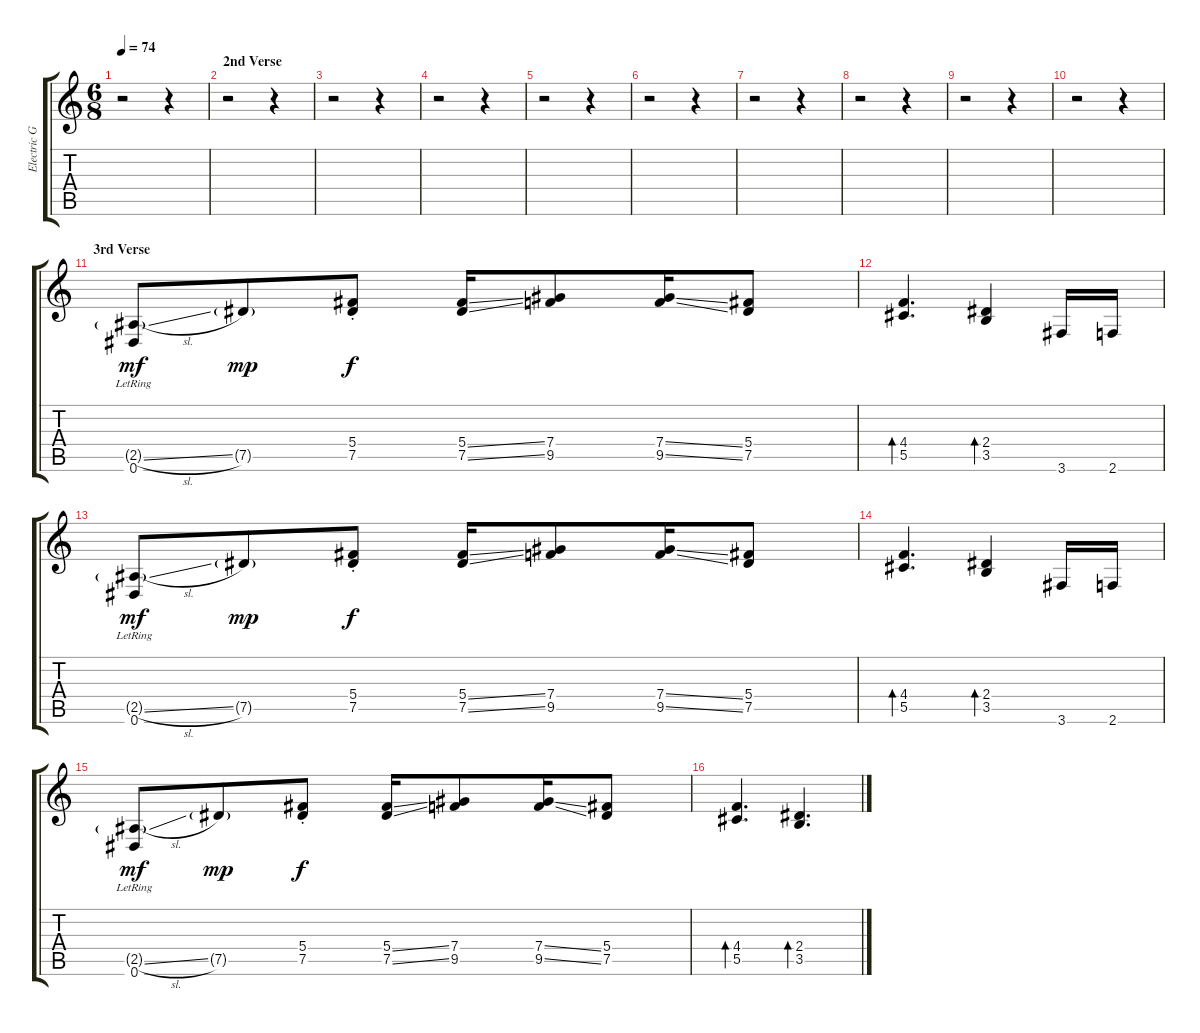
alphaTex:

\track ("Electric Guitar (Kirk Hammett)" "Electric G") {instrument electricguitarclean}
\staff {score tabs}
\tuning (Eb4 Bb3 Gb3 Db3 Ab2 Eb2) {hide}
\ts (6 8)
\tempo 74
\clef g2
\ks c
r.2{dy f} r.4 |
\section ("" "2nd Verse")
r.2 r.4 |
r.2 r.4 |
r.2 r.4 |
r.2 r.4 |
r.2 r.4 |
r.2 r.4 |
r.2 r.4 |
r.2 r.4 |
r.2 r.4 |
\section ("" "3rd Verse")
(2.5{sl g} 0.6{lr}).8{dy mf} 7.5{g}.8{dy mp} (5.4{st} 7.5{st}).8{dy f} (5.4{ss} 7.5{ss}).16 (7.4 9.5).8 (7.4{ss} 9.5{ss}).16 (5.4 7.5).8 |
(4.4 5.5).4{d bd 30} (2.4 3.5).4{bd 30} 3.6.16 2.6.16 |
(2.5{sl g} 0.6{lr}).8{dy mf} 7.5{g}.8{dy mp} (5.4{st} 7.5{st}).8{dy f} (5.4{ss} 7.5{ss}).16 (7.4 9.5).8 (7.4{ss} 9.5{ss}).16 (5.4 7.5).8 |
(4.4 5.5).4{d bd 30} (2.4 3.5).4{bd 30} 3.6.16 2.6.16 |
(2.5{sl g} 0.6{lr}).8{dy mf} 7.5{g}.8{dy mp} (5.4{st} 7.5{st}).8{dy f} (5.4{ss} 7.5{ss}).16 (7.4 9.5).8 (7.4{ss} 9.5{ss}).16 (5.4 7.5).8 |
(4.4 5.5).4{d bd 30} (2.4 3.5).4{d bd 30}
